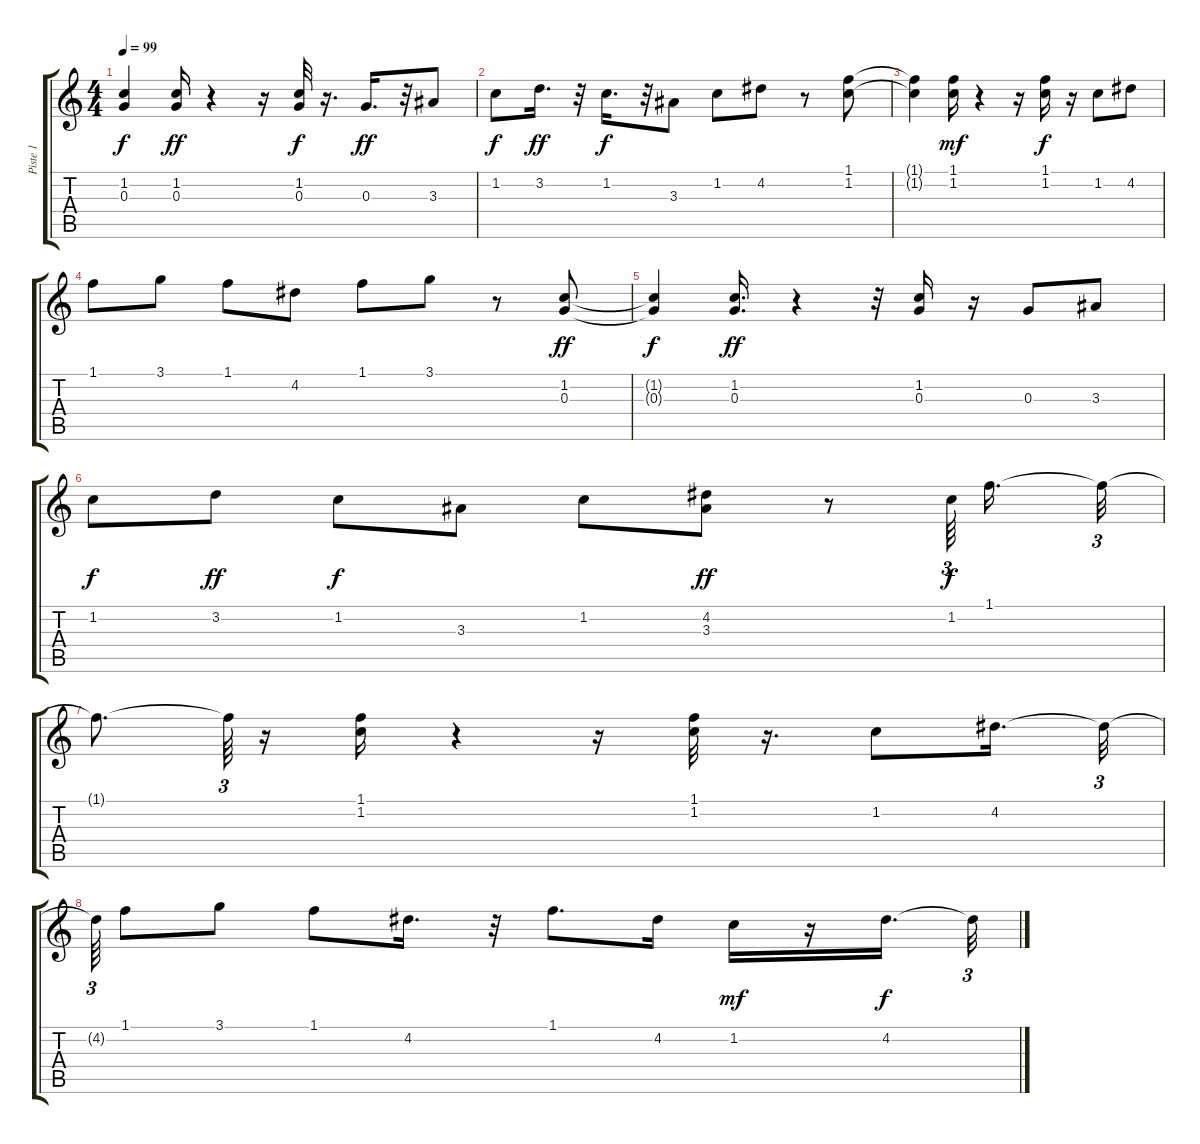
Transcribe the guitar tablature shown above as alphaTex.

\track ("Piste 1" "Piste 1") {instrument overdrivenguitar}
\staff {score tabs}
\tuning (E4 B3 G3 D3 A2 E2) {hide}
\ts (4 4)
\tempo 99
\clef g2
\ks c
(1.2{t} 0.3{t}).4{dy f} (1.2 0.3).16{dy ff} r.4 r.16 (1.2 0.3).32{dy f} r.16{d} 0.3.16{d dy ff} r.32 3.3.8 |
1.2.8{dy f} 3.2.16{d dy ff} r.32 1.2.16{d dy f} r.32 3.3.8 1.2.8 4.2.8 r.8 (1.1 1.2).8 |
(1.1{t} 1.2{t}).4 (1.1 1.2).16{dy mf} r.4 r.16 (1.1 1.2).16{dy f} r.16 1.2.8 4.2.8 |
1.1.8 3.1.8 1.1.8 4.2.8 1.1.8 3.1.8 r.8 (1.2 0.3).8{dy ff} |
(1.2{t} 0.3{t}).4{dy f} (1.2 0.3).16{d dy ff} r.4 r.32 (1.2 0.3).16 r.16 0.3.8 3.3.8 |
1.2.8{dy f} 3.2.8{dy ff} 1.2.8{dy f} 3.3.8 1.2.8 (4.2 3.3).8{dy ff} r.8 1.2.64{tu (3 2) dy f beam splitsecondary} 1.1.16{d} 1.1{t}.32{tu (3 2)} |
1.1{t}.8{d} 1.1{t}.64{tu (3 2)} r.16 (1.1 1.2).16 r.4 r.16 (1.1 1.2).32 r.16{d} 1.2.8 4.2.16{d} 4.2{t}.32{tu (3 2)} |
4.2{t}.64{tu (3 2)} 1.1.8 3.1.8 1.1.8 4.2.16{d} r.32 1.1.8{d} 4.2.16 1.2.16{dy mf} r.16 4.2.16{d dy f} 4.2{t}.32{tu (3 2)}
